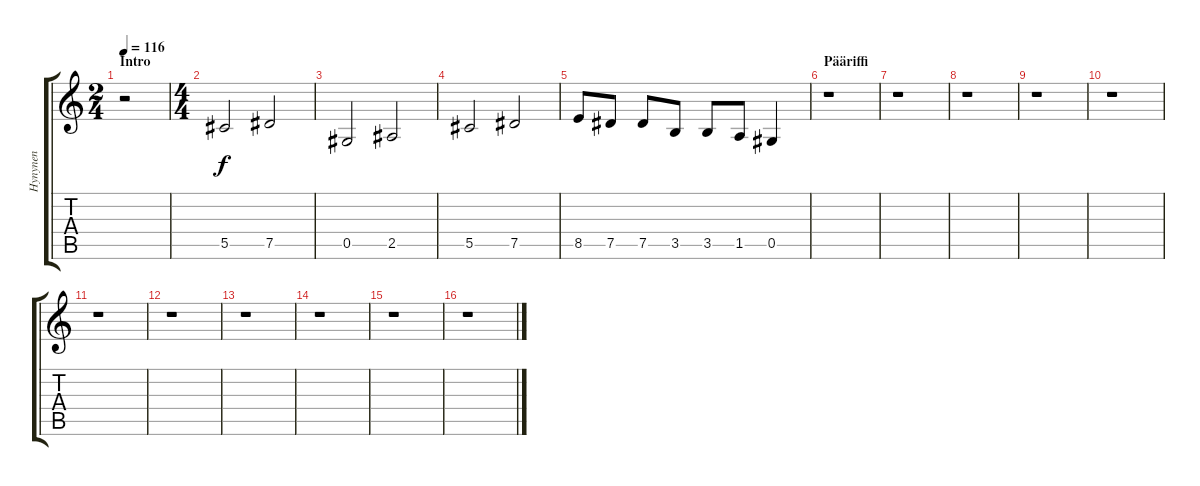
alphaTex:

\track ("Hynynen" "Hynynen") {instrument distortionguitar}
\staff {score tabs}
\tuning (Eb4 Bb3 Gb3 Db3 Ab2 Db2) {hide}
\ts (2 4)
\section ("" "Intro")
\tempo 116
\clef g2
\ks c
r.2{dy f volume 5 instrument overdrivenguitar} |
\ts (4 4)
5.5.2{volume 11} 7.5.2 |
0.5.2 2.5.2 |
5.5.2 7.5.2 |
8.5.8 7.5.8 7.5.8 3.5.8 3.5.8 1.5.8 0.5.4 |
\section ("" "Pääriffi")
r.1 |
r.1 |
r.1 |
r.1 |
r.1 |
r.1 |
r.1 |
r.1 |
r.1 |
r.1 |
r.1
